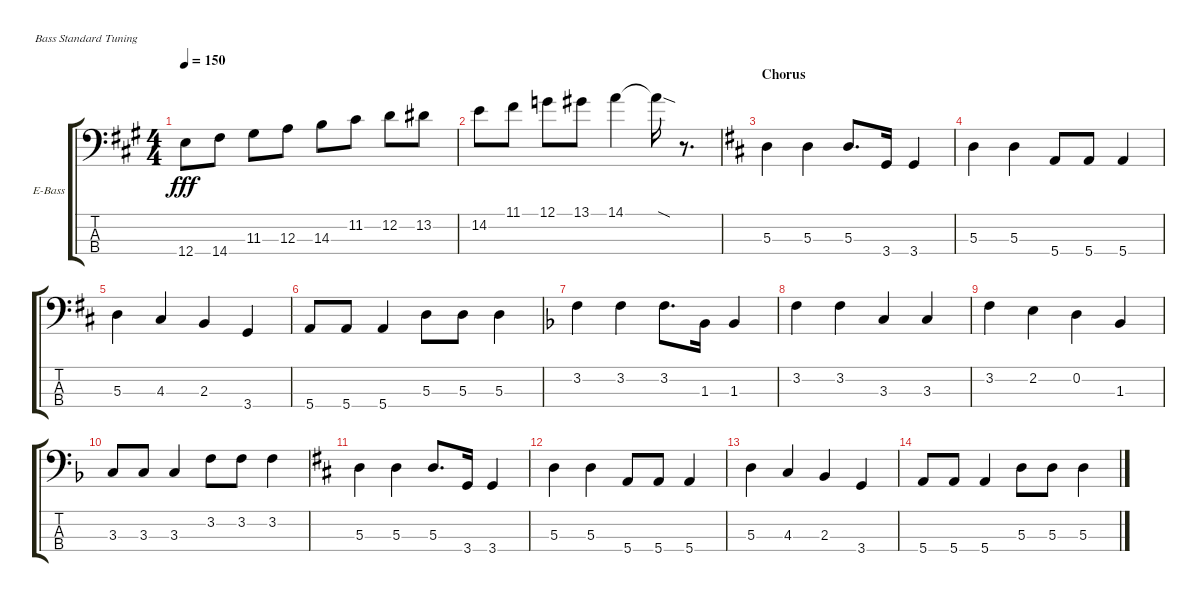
\defaultSystemsLayout 4
\bracketExtendMode groupsimilarinstruments
\firstSystemTrackNameOrientation horizontal
\otherSystemsTrackNameOrientation horizontal
\track ("Electric Bass" "E-Bass") {instrument electricbassfinger}
\staff {score tabs}
\tuning (G2 D2 A1 E1)
\ts (4 4)
\tempo 150
\clef f4
\scale
0.333333
\ks a
12.4.8{dy fff} 14.4.8 11.3.8 12.3.8 14.3.8 11.2.8 12.2.8 13.2.8 |
14.2.8 11.1.8 12.1.8 13.1.8 14.1.4 14.1{sod t}.16 r.8{d} |
\section ("" "Chorus")
\ks d
5.3.4 5.3.4 5.3.8{d} 3.4.16 3.4.4 |
5.3.4 5.3.4 5.4.8 5.4.8 5.4.4 |
5.3.4 4.3.4 2.3.4 3.4.4 |
5.4.8 5.4.8 5.4.4 5.3.8 5.3.8 5.3.4 |
\ks f
3.2.4 3.2.4 3.2.8{d} 1.3.16 1.3.4 |
3.2.4 3.2.4 3.3.4 3.3.4 |
3.2.4 2.2.4 0.2.4 1.3.4 |
3.3.8 3.3.8 3.3.4 3.2.8 3.2.8 3.2.4 |
\ks d
5.3.4 5.3.4 5.3.8{d} 3.4.16 3.4.4 |
5.3.4 5.3.4 5.4.8 5.4.8 5.4.4 |
5.3.4 4.3.4 2.3.4 3.4.4 |
5.4.8 5.4.8 5.4.4 5.3.8 5.3.8 5.3.4
